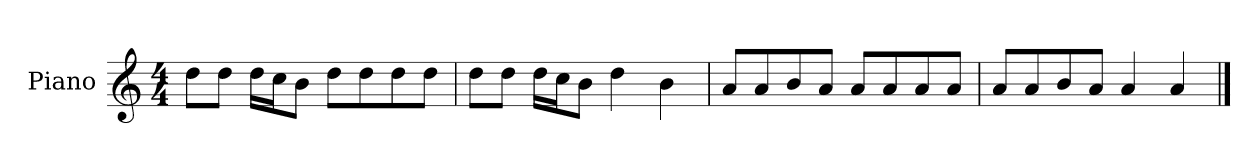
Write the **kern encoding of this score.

**kern
*part1
*staff1
*I"Piano
*I'P-no
*clefG2
*k[]
*M4/4
*MM90
=1
8dd\L
8dd\J
16dd\LL
16cc\J
8b\J
8dd\L
8dd\
8dd\
8dd\J
=2
8dd\L
8dd\J
16dd\LL
16cc\J
8b\J
4dd\
4b\
=3
8a/L
8a/
8b/
8a/J
8a/L
8a/
8a/
8a/J
=4
8a/L
8a/
8b/
8a/J
4a/
4a/
==
*-
